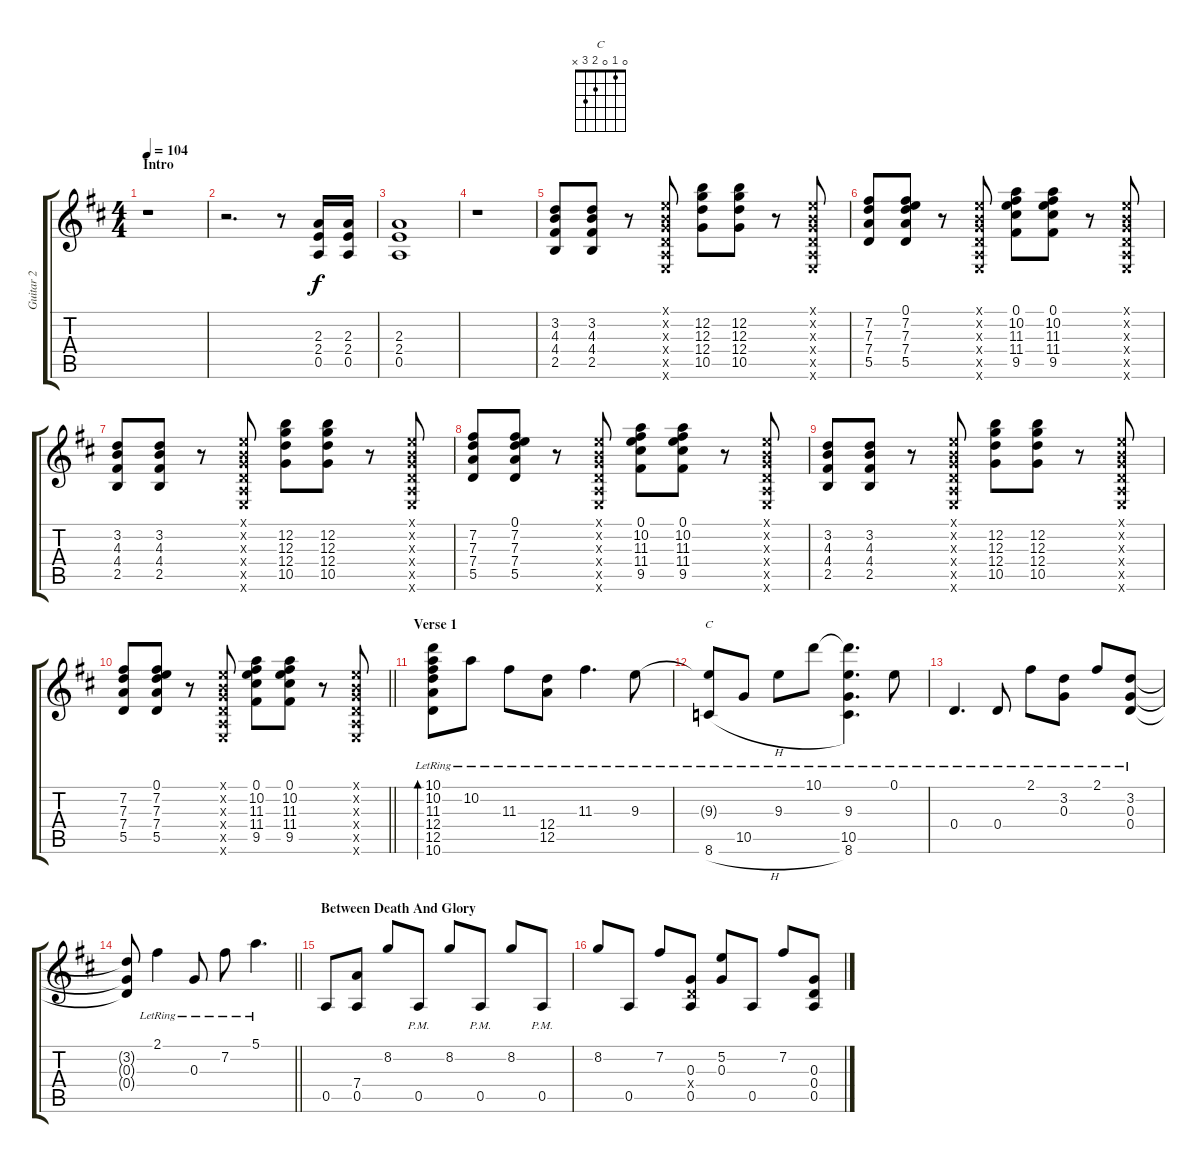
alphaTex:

\track ("Guitar 2" "Guitar 2") {instrument electricguitarclean}
\staff {score tabs}
\tuning (E4 B3 G3 D3 A2 E2) {hide}
\chord ("C" 0 1 0 2 3 x)
\ts (4 4)
\section ("" "Intro")
\tempo 104
\clef g2
\ks d
r.1{dy f instrument electricguitarclean} |
r.2{d} r.8 (2.3 2.4 0.5).16 (2.3 2.4 0.5).16 |
(2.3 2.4 0.5).1 |
r.1 |
(3.2 4.3 4.4 2.5).8 (3.2 4.3 4.4 2.5).8 r.8 (0.1{x} 0.2{x} 0.3{x} 0.4{x} 0.5{x} 0.6{x}).8 (12.2 12.3 12.4 10.5).8 (12.2 12.3 12.4 10.5).8 r.8 (0.1{x} 0.2{x} 0.3{x} 0.4{x} 0.5{x} 0.6{x}).8 |
(7.2 7.3 7.4 5.5).8 (0.1 7.2 7.3 7.4 5.5).8 r.8 (0.1{x} 0.2{x} 0.3{x} 0.4{x} 0.5{x} 0.6{x}).8 (0.1 10.2 11.3 11.4 9.5).8 (0.1 10.2 11.3 11.4 9.5).8 r.8 (0.1{x} 0.2{x} 0.3{x} 0.4{x} 0.5{x} 0.6{x}).8 |
(3.2 4.3 4.4 2.5).8 (3.2 4.3 4.4 2.5).8 r.8 (0.1{x} 0.2{x} 0.3{x} 0.4{x} 0.5{x} 0.6{x}).8 (12.2 12.3 12.4 10.5).8 (12.2 12.3 12.4 10.5).8 r.8 (0.1{x} 0.2{x} 0.3{x} 0.4{x} 0.5{x} 0.6{x}).8 |
(7.2 7.3 7.4 5.5).8 (0.1 7.2 7.3 7.4 5.5).8 r.8 (0.1{x} 0.2{x} 0.3{x} 0.4{x} 0.5{x} 0.6{x}).8 (0.1 10.2 11.3 11.4 9.5).8 (0.1 10.2 11.3 11.4 9.5).8 r.8 (0.1{x} 0.2{x} 0.3{x} 0.4{x} 0.5{x} 0.6{x}).8 |
(3.2 4.3 4.4 2.5).8 (3.2 4.3 4.4 2.5).8 r.8 (0.1{x} 0.2{x} 0.3{x} 0.4{x} 0.5{x} 0.6{x}).8 (12.2 12.3 12.4 10.5).8 (12.2 12.3 12.4 10.5).8 r.8 (0.1{x} 0.2{x} 0.3{x} 0.4{x} 0.5{x} 0.6{x}).8 |
\barLineRight lightlight
(7.2 7.3 7.4 5.5).8 (0.1 7.2 7.3 7.4 5.5).8 r.8 (0.1{x} 0.2{x} 0.3{x} 0.4{x} 0.5{x} 0.6{x}).8 (0.1 10.2 11.3 11.4 9.5).8 (0.1 10.2 11.3 11.4 9.5).8 r.8 (0.1{x} 0.2{x} 0.3{x} 0.4{x} 0.5{x} 0.6{x}).8 |
\section ("" "Verse 1")
(10.1{lr} 10.2{lr} 11.3{lr} 12.4{lr} 12.5{lr} 10.6{lr}).8{bd 60} 10.2{lr}.8 11.3{lr}.8 (12.4{lr} 12.5{lr}).8 11.3{lr}.4{d} 9.3{lr}.8 |
(9.3{t} 8.6{h lr}).8{ch "C"} 10.5{lr}.8 9.3{lr}.8 10.1{lr}.8 (10.1{t} 9.3{lr} 10.5{lr} 8.6{lr}).4{d} 0.1{lr}.8 |
0.4{lr}.4{d} 0.4{lr}.8 2.1{lr}.8 (3.2{lr} 0.3{lr}).8 2.1{lr}.8 (3.2{lr} 0.3{lr} 0.4{lr}).8 |
\barLineRight lightlight
(3.2{t} 0.3{t} 0.4{t}).8 2.1{lr}.4 0.3{lr}.8 7.2{lr}.8 5.1{lr}.4{d} |
\section ("" "Between Death And Glory")
0.5.8 (7.4 0.5).8 8.2.8 0.5{pm}.8 8.2.8 0.5{pm}.8 8.2.8 0.5{pm}.8 |
8.2.8 0.5.8 7.2.8 (0.3 0.4{x} 0.5).8 (5.2 0.3).8 0.5.8 7.2.8 (0.3 0.4 0.5).8
